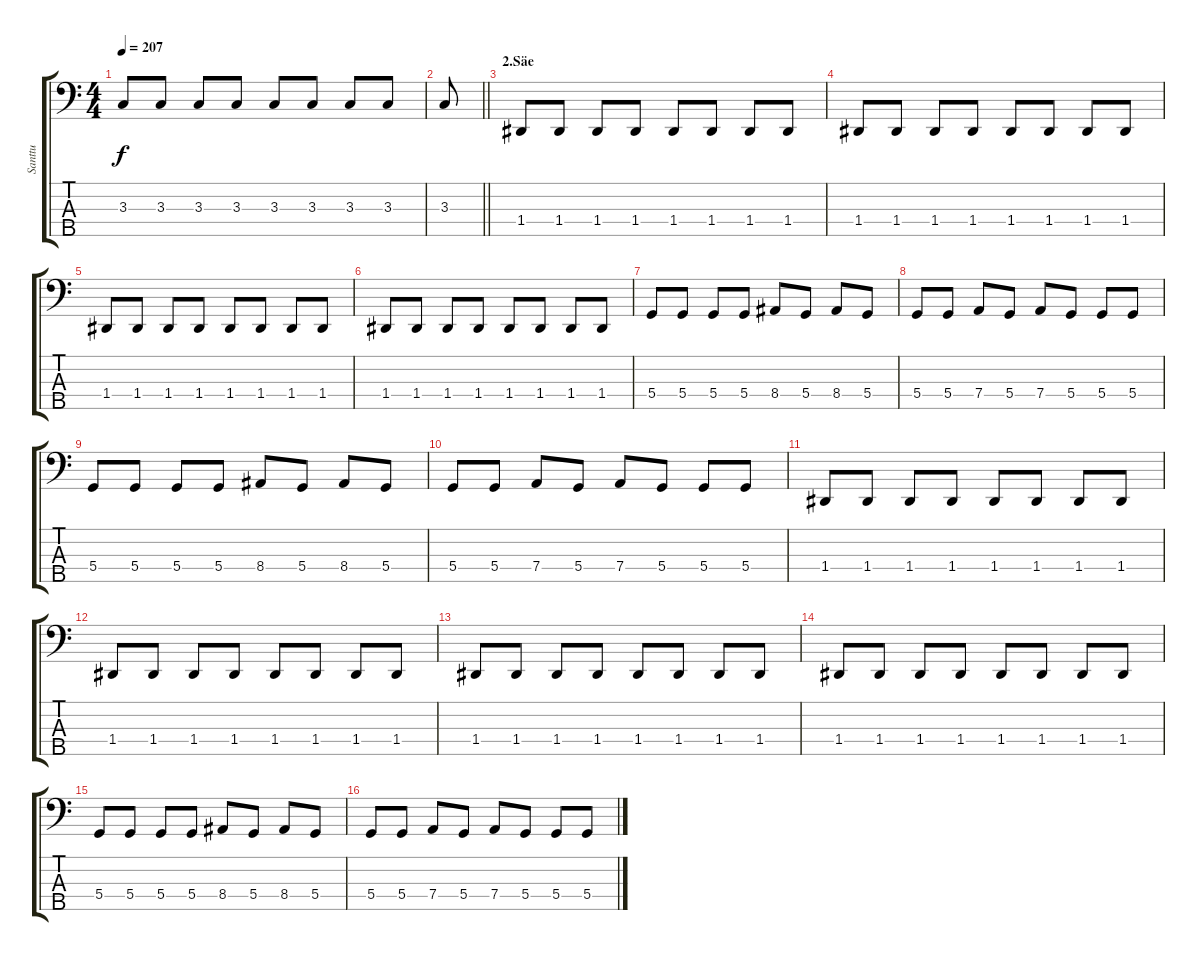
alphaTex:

\track ("Santtu" "Santtu") {instrument electricbasspick}
\staff {score tabs}
\tuning (G2 D2 A1 D1 A0) {hide}
\ts (4 4)
\tempo 207
\clef f4
\ks c
3.3.8{dy f} 3.3.8 3.3.8 3.3.8 3.3.8 3.3.8 3.3.8 3.3.8 |
\barLineRight lightlight
3.3.8 |
\section ("" "2.Säe")
1.4.8 1.4.8 1.4.8 1.4.8 1.4.8 1.4.8 1.4.8 1.4.8 |
1.4.8 1.4.8 1.4.8 1.4.8 1.4.8 1.4.8 1.4.8 1.4.8 |
1.4.8 1.4.8 1.4.8 1.4.8 1.4.8 1.4.8 1.4.8 1.4.8 |
1.4.8 1.4.8 1.4.8 1.4.8 1.4.8 1.4.8 1.4.8 1.4.8 |
5.4.8 5.4.8 5.4.8 5.4.8 8.4.8 5.4.8 8.4.8 5.4.8 |
5.4.8 5.4.8 7.4.8 5.4.8 7.4.8 5.4.8 5.4.8 5.4.8 |
5.4.8 5.4.8 5.4.8 5.4.8 8.4.8 5.4.8 8.4.8 5.4.8 |
5.4.8 5.4.8 7.4.8 5.4.8 7.4.8 5.4.8 5.4.8 5.4.8 |
1.4.8 1.4.8 1.4.8 1.4.8 1.4.8 1.4.8 1.4.8 1.4.8 |
1.4.8 1.4.8 1.4.8 1.4.8 1.4.8 1.4.8 1.4.8 1.4.8 |
1.4.8 1.4.8 1.4.8 1.4.8 1.4.8 1.4.8 1.4.8 1.4.8 |
1.4.8 1.4.8 1.4.8 1.4.8 1.4.8 1.4.8 1.4.8 1.4.8 |
5.4.8 5.4.8 5.4.8 5.4.8 8.4.8 5.4.8 8.4.8 5.4.8 |
5.4.8 5.4.8 7.4.8 5.4.8 7.4.8 5.4.8 5.4.8 5.4.8
